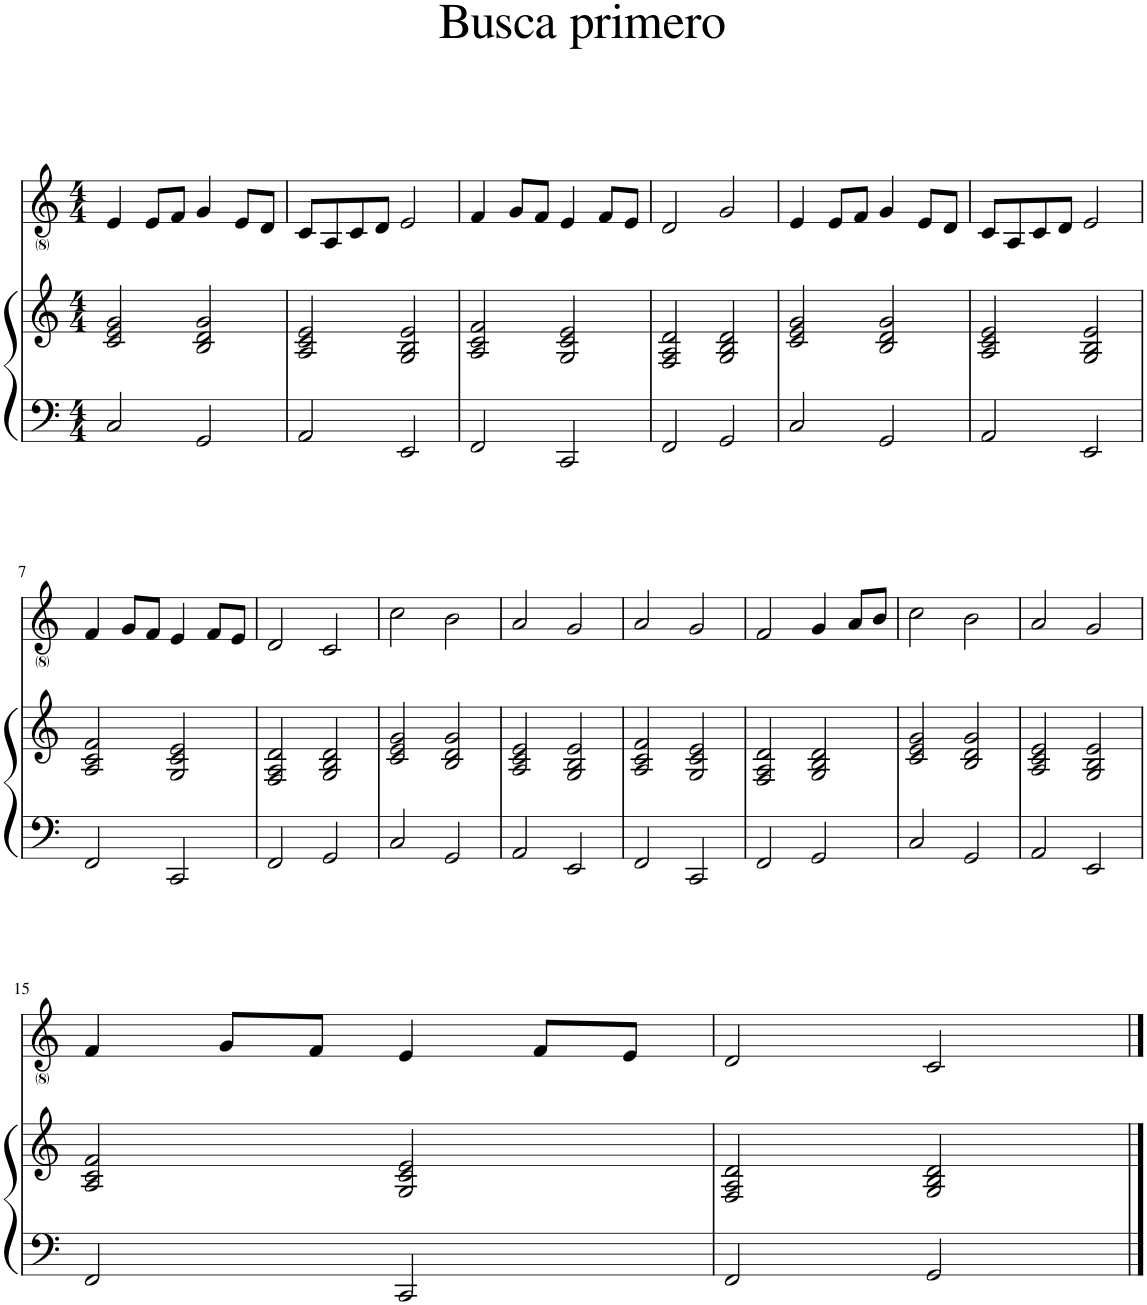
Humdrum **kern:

**kern	**kern	**kern
*part2	*part2	*part1
*staff3	*staff2	*staff1
*I"Piano	*	*I"Voice
*I'Pno	*	*
*clefF4	*clefG2	*clefG2
*k[]	*k[]	*k[]
*M4/4	*M4/4	*M4/4
=1	=1	=1
2C/	2c/ 2e/ 2g/	4e/
.	.	8e/L
.	.	8f/J
2GG/	2B/ 2d/ 2g/	4g/
.	.	8e/L
.	.	8d/J
=2	=2	=2
2AA/	2A/ 2c/ 2e/	8c/L
.	.	8A/
.	.	8c/
.	.	8d/J
2EE/	2G/ 2B/ 2e/	2e/
=3	=3	=3
2FF/	2A/ 2c/ 2f/	4f/
.	.	8g/L
.	.	8f/J
2CC/	2G/ 2c/ 2e/	4e/
.	.	8f/L
.	.	8e/J
=4	=4	=4
2FF/	2F/ 2A/ 2d/	2d/
2GG/	2G/ 2B/ 2d/	2g/
=5	=5	=5
2C/	2c/ 2e/ 2g/	4e/
.	.	8e/L
.	.	8f/J
2GG/	2B/ 2d/ 2g/	4g/
.	.	8e/L
.	.	8d/J
=6	=6	=6
2AA/	2A/ 2c/ 2e/	8c/L
.	.	8A/
.	.	8c/
.	.	8d/J
2EE/	2G/ 2B/ 2e/	2e/
!!LO:LB:g=z
=7	=7	=7
2FF/	2A/ 2c/ 2f/	4f/
.	.	8g/L
.	.	8f/J
2CC/	2G/ 2c/ 2e/	4e/
.	.	8f/L
.	.	8e/J
=8	=8	=8
2FF/	2F/ 2A/ 2d/	2d/
2GG/	2G/ 2B/ 2d/	2c/
=9	=9	=9
2C/	2c/ 2e/ 2g/	2cc\
2GG/	2B/ 2d/ 2g/	2b\
=10	=10	=10
2AA/	2A/ 2c/ 2e/	2a/
2EE/	2G/ 2B/ 2e/	2g/
=11	=11	=11
2FF/	2A/ 2c/ 2f/	2a/
2CC/	2G/ 2c/ 2e/	2g/
=12	=12	=12
2FF/	2F/ 2A/ 2d/	2f/
2GG/	2G/ 2B/ 2d/	4g/
.	.	8a/L
.	.	8b/J
=13	=13	=13
2C/	2c/ 2e/ 2g/	2cc\
2GG/	2B/ 2d/ 2g/	2b\
=14	=14	=14
2AA/	2A/ 2c/ 2e/	2a/
2EE/	2G/ 2B/ 2e/	2g/
!!LO:LB:g=z
=15	=15	=15
2FF/	2A/ 2c/ 2f/	4f/
.	.	8g/L
.	.	8f/J
2CC/	2G/ 2c/ 2e/	4e/
.	.	8f/L
.	.	8e/J
=16	=16	=16
2FF/	2F/ 2A/ 2d/	2d/
2GG/	2G/ 2B/ 2d/	2c/
==	==	==
*-	*-	*-
